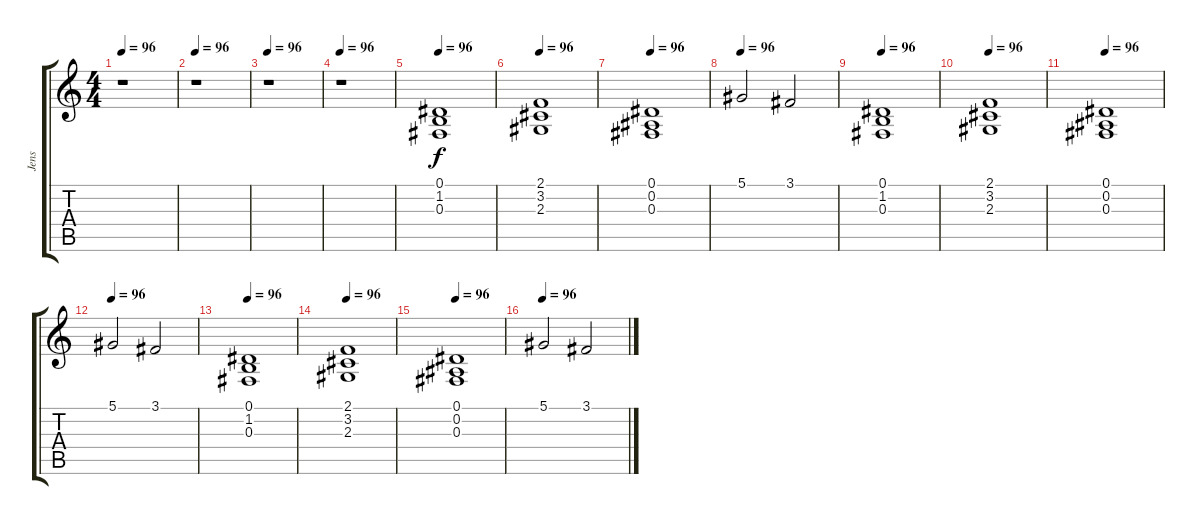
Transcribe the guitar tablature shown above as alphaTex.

\track ("Jens" "Jens") {instrument choiraahs}
\staff {score tabs}
\tuning (Eb4 Bb3 Gb3 Db3 Ab2 Eb2) {hide}
\ts (4 4)
\tempo 96
\clef g2
\ks c
r.1{dy f} |
\tempo 96
r.1 |
\tempo 96
r.1 |
\tempo 96
r.1 |
\tempo 96
(0.1 1.2 0.3).1{volume 14} |
\tempo 96
(2.1 3.2 2.3).1 |
\tempo 96
(0.1 0.2 0.3).1 |
\tempo 96
5.1.2 3.1.2 |
\tempo 96
(0.1 1.2 0.3).1 |
\tempo 96
(2.1 3.2 2.3).1 |
\tempo 96
(0.1 0.2 0.3).1 |
\tempo 96
5.1.2 3.1.2 |
\tempo 96
(0.1 1.2 0.3).1 |
\tempo 96
(2.1 3.2 2.3).1 |
\tempo 96
(0.1 0.2 0.3).1 |
\tempo 96
5.1.2 3.1.2
